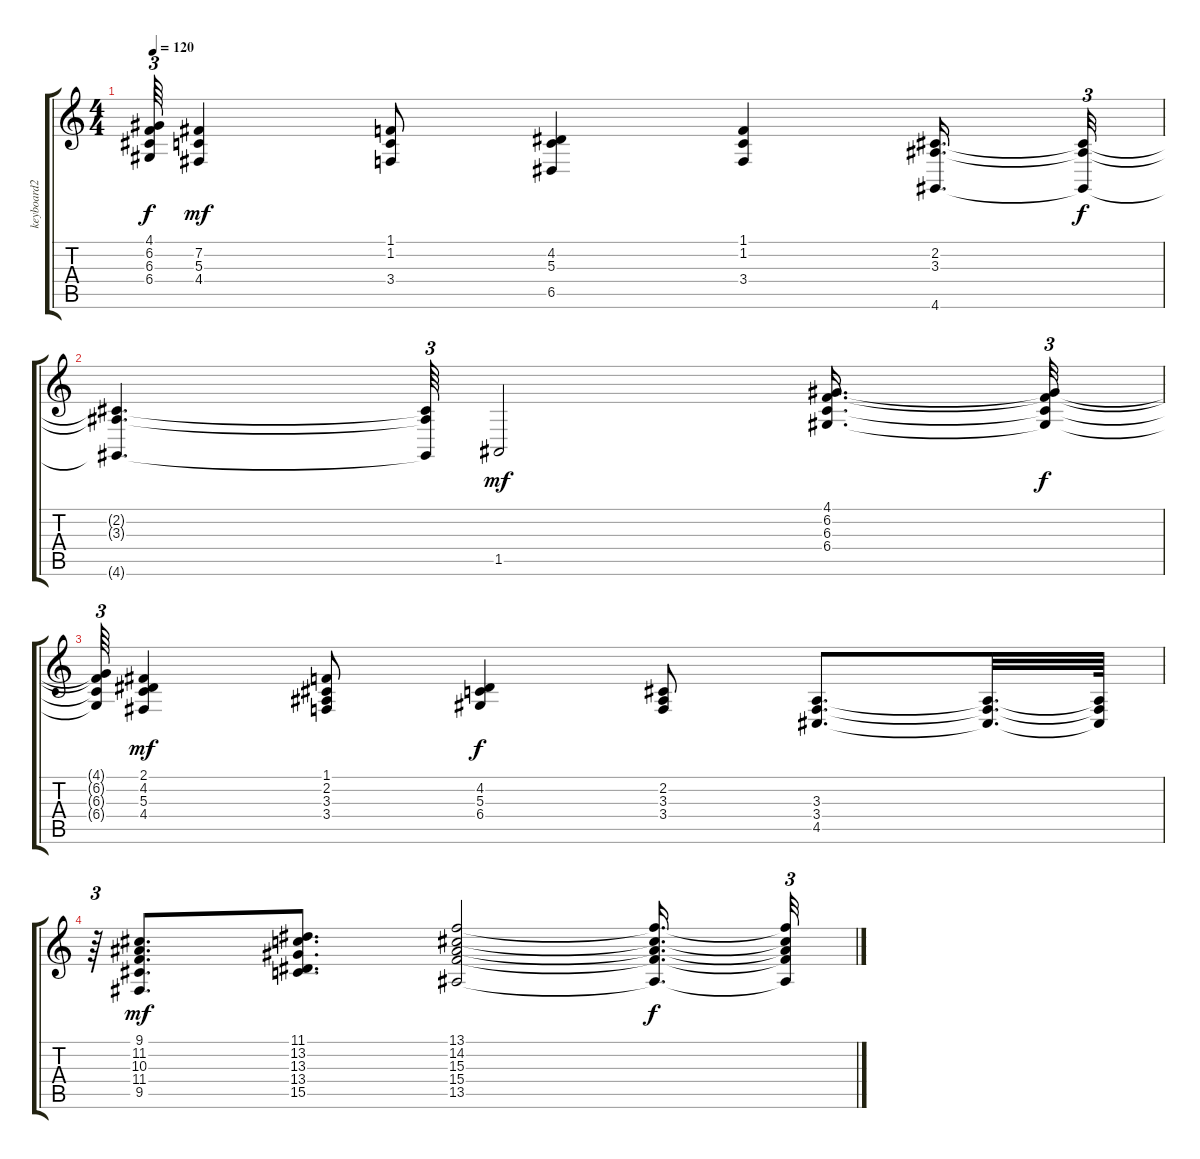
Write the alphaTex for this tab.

\track ("keyboard2" "keyboard2") {instrument acousticgrandpiano}
\staff {score tabs}
\tuning (E4 B3 G3 D3 A2 E2) {hide}
\ts (4 4)
\tempo 120
\clef g2
\ks c
(4.1{t} 6.2{t} 6.3{t} 6.4{t}).64{tu (3 2) dy f} (7.2 5.3 4.4).4{dy mf} (1.1 1.2 3.4).8 (4.2 5.3 6.5).4 (1.1 1.2 3.4).4 (2.2 3.3 4.6).16{d} (2.2{t} 3.3{t} 4.6{t}).32{tu (3 2) dy f} |
(2.2{t} 3.3{t} 4.6{t}).4{d} (2.2{t} 3.3{t} 4.6{t}).64{tu (3 2)} 1.5.2{dy mf} (4.1 6.2 6.3 6.4).16{d} (4.1{t} 6.2{t} 6.3{t} 6.4{t}).32{tu (3 2) dy f} |
(4.1{t} 6.2{t} 6.3{t} 6.4{t}).64{tu (3 2)} (2.1 4.2 5.3 4.4).4{dy mf} (1.1 2.2 3.3 3.4).8 (4.2 5.3 6.4).4{dy f} (2.2 3.3 3.4).8 (3.3 3.4 4.5).8{d} (3.3{t} 3.4{t} 4.5{t}).32{d} (3.3{t} 3.4{t} 4.5{t}).64 |
r.64{tu (3 2)} (9.1 11.2 10.3 11.4 9.5).8{d dy mf} (11.1 13.2 13.3 13.4 15.5).8{d} (13.1 14.2 15.3 15.4 13.5).2 (13.1{t} 14.2{t} 15.3{t} 15.4{t} 13.5{t}).16{d dy f} (13.1{t} 14.2{t} 15.3{t} 15.4{t} 13.5{t}).32{tu (3 2)}
